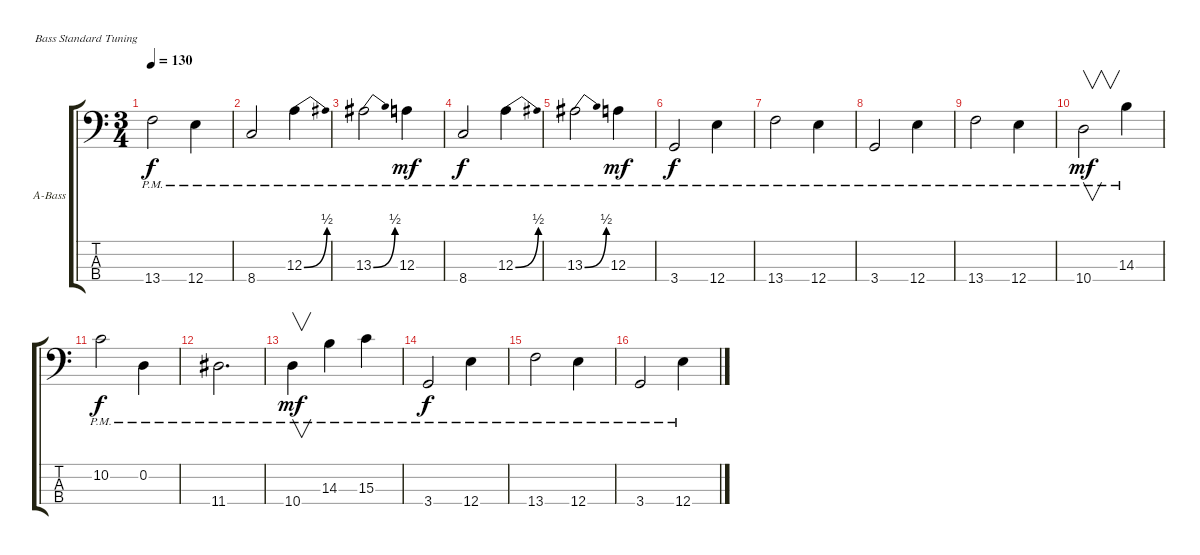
\bracketExtendMode groupsimilarinstruments
\firstSystemTrackNameOrientation horizontal
\otherSystemsTrackNameOrientation horizontal
\track ("Bass1" "A-Bass") {instrument acousticbass}
\staff {score tabs}
\tuning (G2 D2 A1 E1)
\ts (3 4)
\tempo 130
\clef f4
\ks c
13.4{pm}.2{dy f} 12.4{pm}.4 |
8.4{pm}.2 12.3{be (bend 0 0 44.4 2) pm}.4 |
13.3{be (bend 0 0 44.4 2) pm}.2 12.3{pm}.4{dy mf} |
8.4{pm}.2{dy f} 12.3{be (bend 0 0 44.4 2) pm}.4 |
13.3{be (bend 0 0 44.4 2) pm}.2 12.3{pm}.4{dy mf} |
3.4{pm}.2{dy f} 12.4{pm}.4 |
13.4{pm}.2 12.4{pm}.4 |
3.4{pm}.2 12.4{pm}.4 |
13.4{pm}.2 12.4{pm}.4 |
10.4{pm}.2{v dy mf} 14.3{pm}.4 |
10.2{pm}.2{dy f} 0.2{pm}.4 |
11.4{pm}.2{d} |
10.4{pm}.4{v dy mf} 14.3{pm}.4 15.3{pm}.4 |
3.4{pm}.2{dy f} 12.4{pm}.4 |
13.4{pm}.2 12.4{pm}.4 |
3.4{pm}.2 12.4{pm}.4
